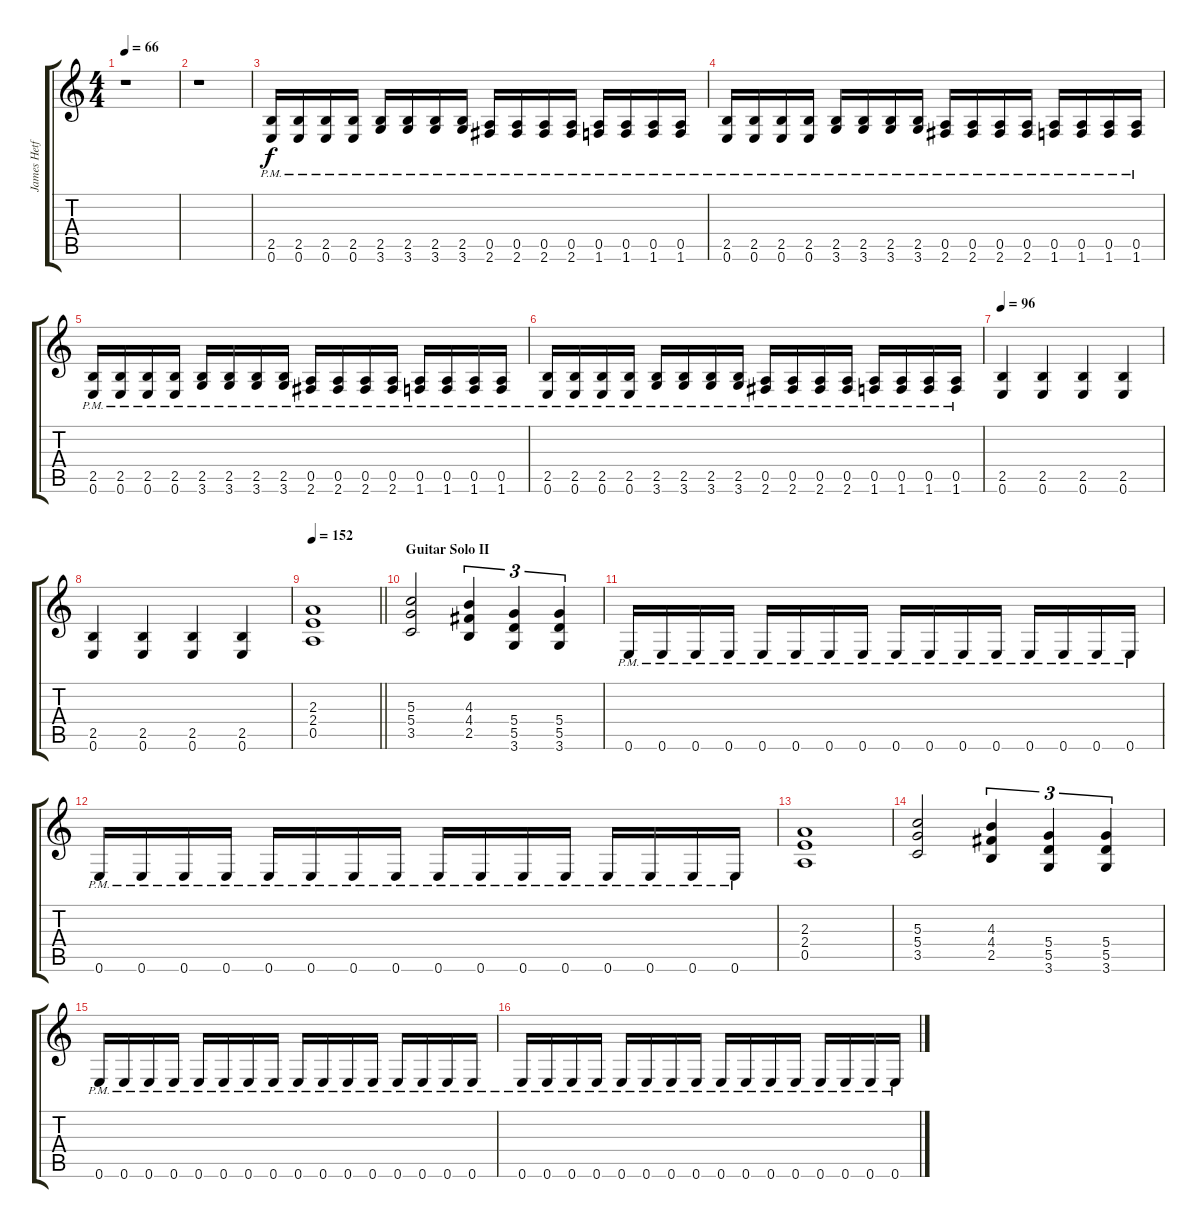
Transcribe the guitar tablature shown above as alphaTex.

\track ("James Hetfield - Rhythm Guitar" "James Hetf") {instrument distortionguitar}
\staff {score tabs}
\tuning (E4 B3 G3 D3 A2 E2) {hide}
\ts (4 4)
\tempo 66
\clef g2
\ks c
r.1{dy f} |
r.1 |
(2.5{pm} 0.6{pm}).16 (2.5{pm} 0.6{pm}).16 (2.5{pm} 0.6{pm}).16 (2.5{pm} 0.6{pm}).16 (2.5{pm} 3.6{pm}).16 (2.5{pm} 3.6{pm}).16 (2.5{pm} 3.6{pm}).16 (2.5{pm} 3.6{pm}).16 (0.5{pm} 2.6{pm}).16 (0.5{pm} 2.6{pm}).16 (0.5{pm} 2.6{pm}).16 (0.5{pm} 2.6{pm}).16 (0.5{pm} 1.6{pm}).16 (0.5{pm} 1.6{pm}).16 (0.5{pm} 1.6{pm}).16 (0.5{pm} 1.6{pm}).16 |
(2.5{pm} 0.6{pm}).16 (2.5{pm} 0.6{pm}).16 (2.5{pm} 0.6{pm}).16 (2.5{pm} 0.6{pm}).16 (2.5{pm} 3.6{pm}).16 (2.5{pm} 3.6{pm}).16 (2.5{pm} 3.6{pm}).16 (2.5{pm} 3.6{pm}).16 (0.5{pm} 2.6{pm}).16 (0.5{pm} 2.6{pm}).16 (0.5{pm} 2.6{pm}).16 (0.5{pm} 2.6{pm}).16 (0.5{pm} 1.6{pm}).16 (0.5{pm} 1.6{pm}).16 (0.5{pm} 1.6{pm}).16 (0.5{pm} 1.6{pm}).16 |
(2.5{pm} 0.6{pm}).16 (2.5{pm} 0.6{pm}).16 (2.5{pm} 0.6{pm}).16 (2.5{pm} 0.6{pm}).16 (2.5{pm} 3.6{pm}).16 (2.5{pm} 3.6{pm}).16 (2.5{pm} 3.6{pm}).16 (2.5{pm} 3.6{pm}).16 (0.5{pm} 2.6{pm}).16 (0.5{pm} 2.6{pm}).16 (0.5{pm} 2.6{pm}).16 (0.5{pm} 2.6{pm}).16 (0.5{pm} 1.6{pm}).16 (0.5{pm} 1.6{pm}).16 (0.5{pm} 1.6{pm}).16 (0.5{pm} 1.6{pm}).16 |
(2.5{pm} 0.6{pm}).16 (2.5{pm} 0.6{pm}).16 (2.5{pm} 0.6{pm}).16 (2.5{pm} 0.6{pm}).16 (2.5{pm} 3.6{pm}).16 (2.5{pm} 3.6{pm}).16 (2.5{pm} 3.6{pm}).16 (2.5{pm} 3.6{pm}).16 (0.5{pm} 2.6{pm}).16 (0.5{pm} 2.6{pm}).16 (0.5{pm} 2.6{pm}).16 (0.5{pm} 2.6{pm}).16 (0.5{pm} 1.6{pm}).16 (0.5{pm} 1.6{pm}).16 (0.5{pm} 1.6{pm}).16 (0.5{pm} 1.6{pm}).16 |
\tempo 96
(2.5 0.6).4 (2.5 0.6).4 (2.5 0.6).4 (2.5 0.6).4 |
(2.5 0.6).4 (2.5 0.6).4 (2.5 0.6).4 (2.5 0.6).4 |
\tempo 152
\barLineRight lightlight
(2.3 2.4 0.5).1 |
\section ("" "Guitar Solo II")
(5.3 5.4 3.5).2 (4.3 4.4 2.5).4{tu (3 2)} (5.4 5.5 3.6).4{tu (3 2)} (5.4 5.5 3.6).4{tu (3 2)} |
0.6{pm}.16 0.6{pm}.16 0.6{pm}.16 0.6{pm}.16 0.6{pm}.16 0.6{pm}.16 0.6{pm}.16 0.6{pm}.16 0.6{pm}.16 0.6{pm}.16 0.6{pm}.16 0.6{pm}.16 0.6{pm}.16 0.6{pm}.16 0.6{pm}.16 0.6{pm}.16 |
0.6{pm}.16 0.6{pm}.16 0.6{pm}.16 0.6{pm}.16 0.6{pm}.16 0.6{pm}.16 0.6{pm}.16 0.6{pm}.16 0.6{pm}.16 0.6{pm}.16 0.6{pm}.16 0.6{pm}.16 0.6{pm}.16 0.6{pm}.16 0.6{pm}.16 0.6{pm}.16 |
(2.3 2.4 0.5).1 |
(5.3 5.4 3.5).2 (4.3 4.4 2.5).4{tu (3 2)} (5.4 5.5 3.6).4{tu (3 2)} (5.4 5.5 3.6).4{tu (3 2)} |
0.6{pm}.16 0.6{pm}.16 0.6{pm}.16 0.6{pm}.16 0.6{pm}.16 0.6{pm}.16 0.6{pm}.16 0.6{pm}.16 0.6{pm}.16 0.6{pm}.16 0.6{pm}.16 0.6{pm}.16 0.6{pm}.16 0.6{pm}.16 0.6{pm}.16 0.6{pm}.16 |
0.6{pm}.16 0.6{pm}.16 0.6{pm}.16 0.6{pm}.16 0.6{pm}.16 0.6{pm}.16 0.6{pm}.16 0.6{pm}.16 0.6{pm}.16 0.6{pm}.16 0.6{pm}.16 0.6{pm}.16 0.6{pm}.16 0.6{pm}.16 0.6{pm}.16 0.6{pm}.16
